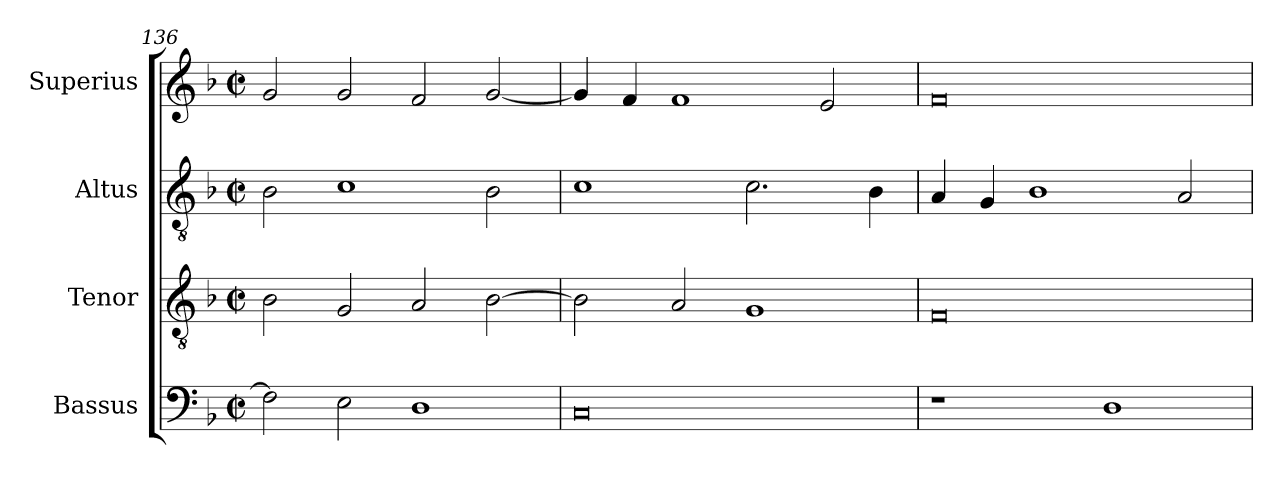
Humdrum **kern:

**kern	**kern	**kern	**kern
*part4	*part3	*part2	*part1
*staff4	*staff3	*staff2	*staff1
*I"Bassus	*I"Tenor	*I"Altus	*I"Superius
*I'B.	*I'T.	*	*I'S.
*clefF4	*clefGv2	*clefGv2	*clefG2
*	*ITrd7c12	*ITrd7c12	*
*k[b-]	*k[b-]	*k[b-]	*k[b-]
*F:	*F:	*F:	*F:
*M2/2	*M2/2	*M2/2	*M2/2
*met(c|)	*met(c|)	*met(c|)	*met(c|)
=136	=136	=136	=136
2Fi\]	2BB-i\	2BB-i\	2gi/
2Ei\	2GGi/	1Ci	2gi/
1Di	2AAi/	.	2fi/
.	[>2BB-i\	2BB-i\	[<2gi/
!!LO:PB:g=z
=137	=137	=137	=137
0Ci	2BB-i\]	1Ci	4gi/]
.	.	.	4fi/
.	2AAi/	.	1fi
.	1GGi	2.Ci\	.
.	.	.	2ei/
.	.	4BB-i\	.
=138	=138	=138	=138
1r	0FFi	4AAi/	0fi
.	.	4GGi/	.
.	.	1BB-i	.
1Di	.	.	.
.	.	2AAi/	.
=	=	=	=
*-	*-	*-	*-
